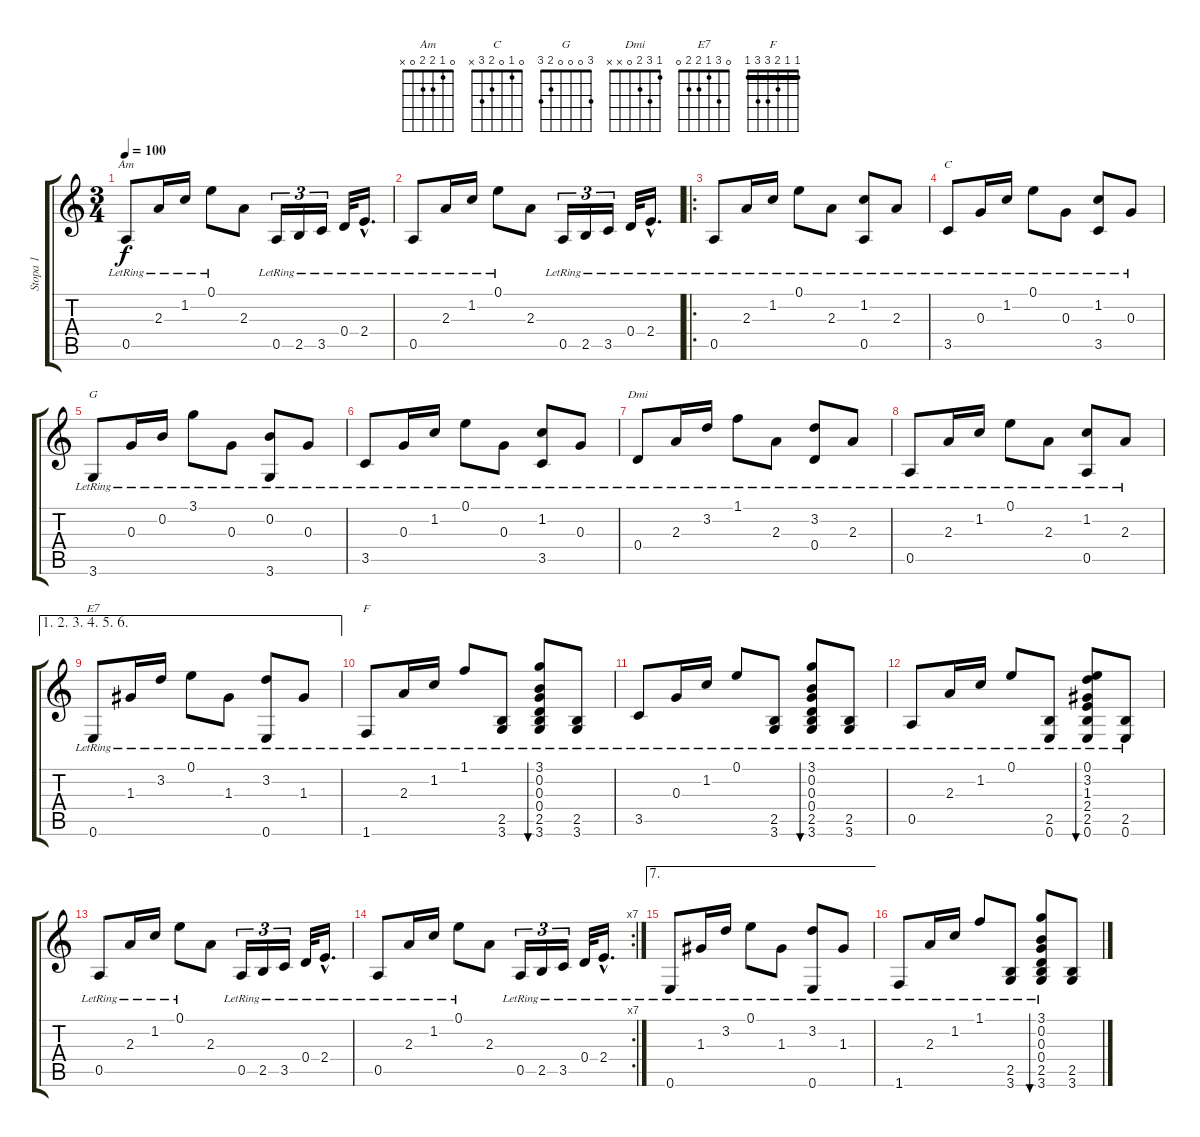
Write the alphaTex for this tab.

\track ("Stopa 1" "Stopa 1") {instrument acousticguitarsteel}
\staff {score tabs}
\tuning (E4 B3 G3 D3 A2 E2) {hide}
\chord ("Am" 0 1 2 2 0 x)
\chord ("C" 0 1 0 2 3 x)
\chord ("G" 3 0 0 0 2 3)
\chord ("Dmi" 1 3 2 0 x x)
\chord ("E7" 0 3 1 2 2 0)
\chord ("F" 1 1 2 3 3 1) {barre 1}
\ts (3 4)
\tempo 100
\clef g2
\ks c
0.5{lr}.8{ch "Am" dy f instrument acousticguitarsteel} 2.3{lr}.16 1.2{lr}.16 0.1{lr}.8 2.3.8 0.5{lr}.16{tu (3 2)} 2.5{lr}.16{tu (3 2)} 3.5{lr}.16{tu (3 2)} 0.4{lr}.32 2.4{hac lr}.16{d} |
0.5{lr}.8 2.3{lr}.16 1.2{lr}.16 0.1{lr}.8 2.3.8 0.5{lr}.16{tu (3 2)} 2.5{lr}.16{tu (3 2)} 3.5{lr}.16{tu (3 2)} 0.4{lr}.32 2.4{hac lr}.16{d} |
\ro
0.5{lr}.8 2.3{lr}.16 1.2{lr}.16 0.1{lr}.8 2.3{lr}.8 (1.2{lr} 0.5{lr}).8 2.3{lr}.8 |
3.5{lr}.8{ch "C"} 0.3{lr}.16 1.2{lr}.16 0.1{lr}.8 0.3{lr}.8 (1.2{lr} 3.5{lr}).8 0.3{lr}.8 |
3.6{lr}.8{ch "G"} 0.3{lr}.16 0.2{lr}.16 3.1{lr}.8 0.3{lr}.8 (0.2{lr} 3.6{lr}).8 0.3{lr}.8 |
3.5{lr}.8 0.3{lr}.16 1.2{lr}.16 0.1{lr}.8 0.3{lr}.8 (1.2{lr} 3.5{lr}).8 0.3{lr}.8 |
0.4{lr}.8{ch "Dmi"} 2.3{lr}.16 3.2{lr}.16 1.1{lr}.8 2.3{lr}.8 (3.2{lr} 0.4{lr}).8 2.3{lr}.8 |
0.5{lr}.8 2.3{lr}.16 1.2{lr}.16 0.1{lr}.8 2.3{lr}.8 (1.2{lr} 0.5{lr}).8 2.3{lr}.8 |
\ae (1 2 3 4 5 6)
0.6{lr}.8{ch "E7"} 1.3{lr}.16 3.2{lr}.16 0.1{lr}.8 1.3{lr}.8 (3.2{lr} 0.6{lr}).8 1.3{lr}.8 |
1.6{lr}.8{ch "F"} 2.3{lr}.16 1.2{lr}.16 1.1{lr}.8 (2.5{lr} 3.6{lr}).8 (3.1{lr} 0.2 0.3{lr} 0.4{lr} 2.5{lr} 3.6{lr}).8{bu 120} (2.5{lr} 3.6{lr}).8 |
3.5{lr}.8 0.3{lr}.16 1.2{lr}.16 0.1{lr}.8 (2.5{lr} 3.6{lr}).8 (3.1{lr} 0.2 0.3{lr} 0.4{lr} 2.5{lr} 3.6{lr}).8{bu 120} (2.5{lr} 3.6{lr}).8 |
0.5{lr}.8 2.3{lr}.16 1.2{lr}.16 0.1{lr}.8 (2.5{lr} 0.6{lr}).8 (0.1{lr} 3.2{lr} 1.3{lr} 2.4{lr} 2.5{lr} 0.6{lr}).8{bu 120} (2.5{lr} 0.6{lr}).8 |
0.5{lr}.8 2.3{lr}.16 1.2{lr}.16 0.1{lr}.8 2.3.8 0.5{lr}.16{tu (3 2)} 2.5{lr}.16{tu (3 2)} 3.5{lr}.16{tu (3 2)} 0.4{lr}.32 2.4{hac lr}.16{d} |
\rc 7
0.5{lr}.8 2.3{lr}.16 1.2{lr}.16 0.1{lr}.8 2.3.8 0.5{lr}.16{tu (3 2)} 2.5{lr}.16{tu (3 2)} 3.5{lr}.16{tu (3 2)} 0.4{lr}.32 2.4{hac lr}.16{d} |
\ae 7
0.6{lr}.8 1.3{lr}.16 3.2{lr}.16 0.1{lr}.8 1.3{lr}.8 (3.2{lr} 0.6{lr}).8 1.3{lr}.8 |
1.6{lr}.8 2.3{lr}.16 1.2{lr}.16 1.1{lr}.8 (2.5{lr} 3.6{lr}).8 (3.1{lr} 0.2 0.3{lr} 0.4{lr} 2.5{lr} 3.6{lr}).8{bu 120} (2.5 3.6).8
